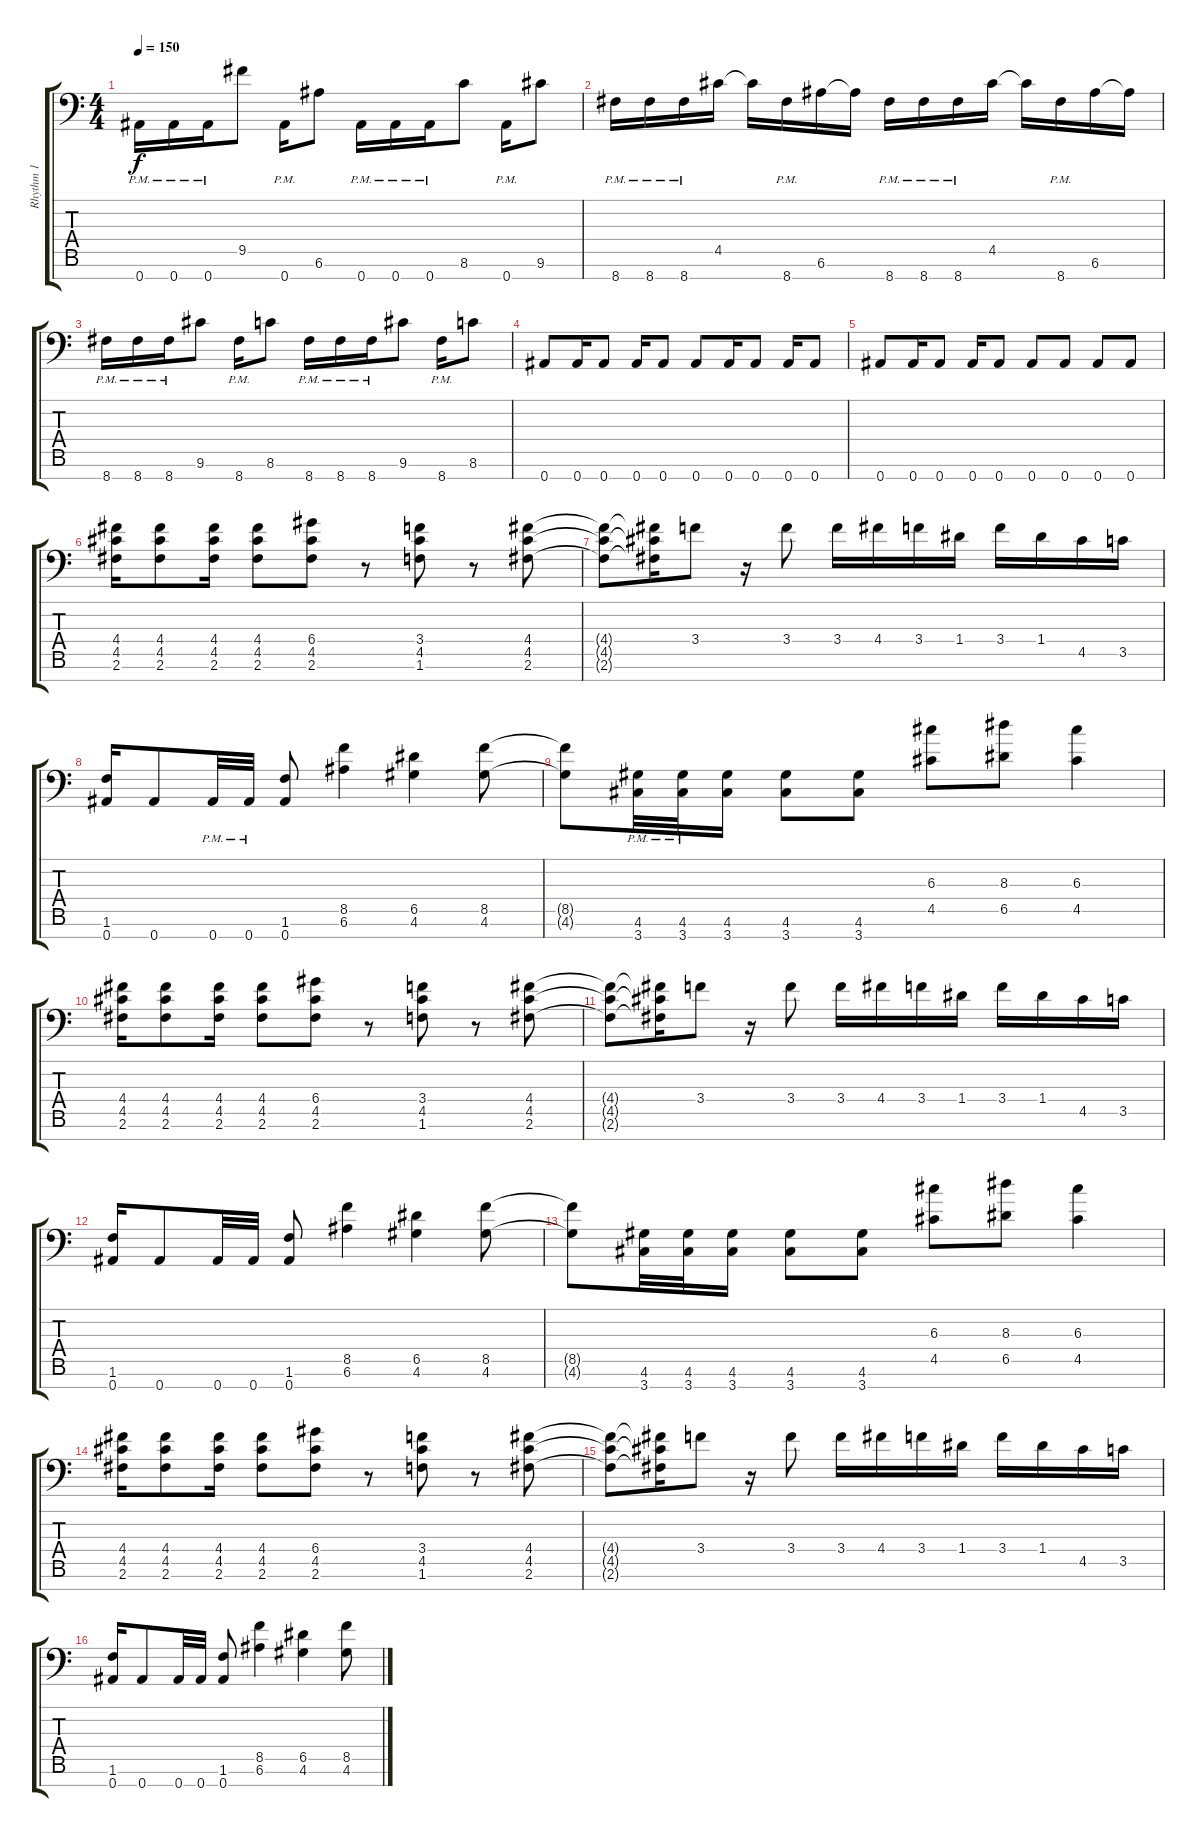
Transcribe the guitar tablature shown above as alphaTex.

\track ("Rhythm 1" "Rhythm 1") {instrument distortionguitar}
\staff {score tabs}
\tuning (E4 B3 G3 D3 A2 E2 Bb1) {hide}
\ts (4 4)
\tempo 150
\clef f4
\ks c
0.7{pm}.16{dy f} 0.7{pm}.16 0.7{pm}.16 9.5.8 0.7{pm}.16 6.6.8 0.7{pm}.16 0.7{pm}.16 0.7{pm}.16 8.6.8 0.7{pm}.16 9.6.8 |
8.7{pm}.16 8.7{pm}.16 8.7{pm}.16 4.5.16 4.5{t}.16 8.7{pm}.16 6.6.16 6.6{t}.16 8.7{pm}.16 8.7{pm}.16 8.7{pm}.16 4.5.16 4.5{t}.16 8.7{pm}.16 6.6.16 6.6{t}.16 |
8.7{pm}.16 8.7{pm}.16 8.7{pm}.16 9.6.8 8.7{pm}.16 8.6.8 8.7{pm}.16 8.7{pm}.16 8.7{pm}.16 9.6.8 8.7{pm}.16 8.6.8 |
0.7.8 0.7.16 0.7.8 0.7.16 0.7.8 0.7.8 0.7.16 0.7.8 0.7.16 0.7.8 |
0.7.8 0.7.16 0.7.8 0.7.16 0.7.8 0.7.8 0.7.8 0.7.8 0.7.8 |
(4.4 4.5 2.6).16 (4.4 4.5 2.6).8 (4.4 4.5 2.6).16 (4.4 4.5 2.6).8 (6.4 4.5 2.6).8 r.8 (3.4 4.5 1.6).8 r.8 (4.4 4.5 2.6).8 |
(4.4{t} 4.5{t} 2.6{t}).8 (4.4{t} 4.5{t} 2.6{t}).16 3.4.8 r.16 3.4.8 3.4.16 4.4.16 3.4.16 1.4.16 3.4.16 1.4.16 4.5.16 3.5.16 |
(1.6 0.7).16 0.7.8 0.7{pm}.32 0.7{pm}.32 (1.6 0.7).8 (8.5 6.6).4 (6.5 4.6).4 (8.5 4.6).8 |
(8.5{t} 4.6{t}).8 (4.6{pm} 3.7{pm}).32 (4.6{pm} 3.7{pm}).32 (4.6 3.7).16 (4.6 3.7).8 (4.6 3.7).8 (6.3 4.5).8 (8.3 6.5).8 (6.3 4.5).4 |
(4.4 4.5 2.6).16 (4.4 4.5 2.6).8 (4.4 4.5 2.6).16 (4.4 4.5 2.6).8 (6.4 4.5 2.6).8 r.8 (3.4 4.5 1.6).8 r.8 (4.4 4.5 2.6).8 |
(4.4{t} 4.5{t} 2.6{t}).8 (4.4{t} 4.5{t} 2.6{t}).16 3.4.8 r.16 3.4.8 3.4.16 4.4.16 3.4.16 1.4.16 3.4.16 1.4.16 4.5.16 3.5.16 |
(1.6 0.7).16 0.7.8 0.7.32 0.7.32 (1.6 0.7).8 (8.5 6.6).4 (6.5 4.6).4 (8.5 4.6).8 |
(8.5{t} 4.6{t}).8 (4.6 3.7).32 (4.6 3.7).32 (4.6 3.7).16 (4.6 3.7).8 (4.6 3.7).8 (6.3 4.5).8 (8.3 6.5).8 (6.3 4.5).4 |
(4.4 4.5 2.6).16 (4.4 4.5 2.6).8 (4.4 4.5 2.6).16 (4.4 4.5 2.6).8 (6.4 4.5 2.6).8 r.8 (3.4 4.5 1.6).8 r.8 (4.4 4.5 2.6).8 |
(4.4{t} 4.5{t} 2.6{t}).8 (4.4{t} 4.5{t} 2.6{t}).16 3.4.8 r.16 3.4.8 3.4.16 4.4.16 3.4.16 1.4.16 3.4.16 1.4.16 4.5.16 3.5.16 |
(1.6 0.7).16 0.7.8 0.7.32 0.7.32 (1.6 0.7).8 (8.5 6.6).4 (6.5 4.6).4 (8.5 4.6).8
